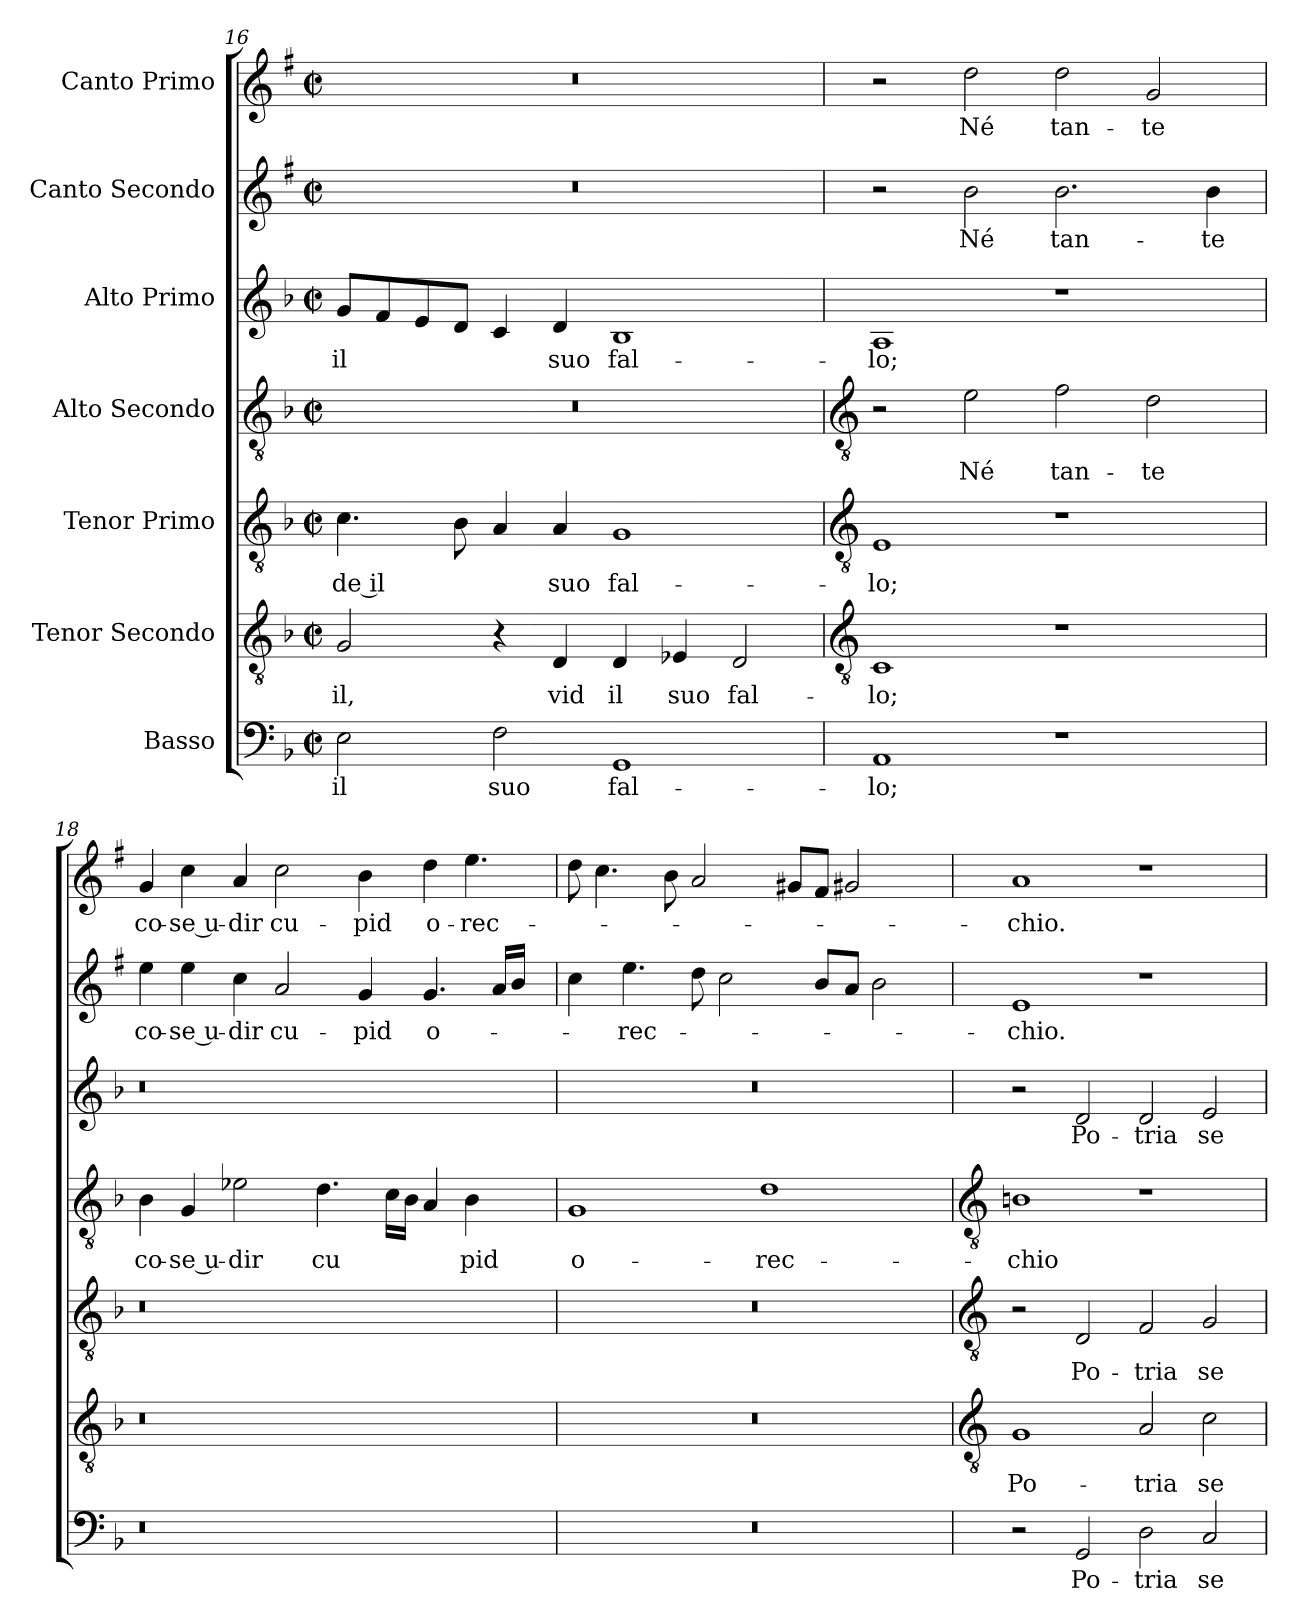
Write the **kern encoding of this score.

**kern	**text	**text	**kern	**text	**text	**kern	**text	**text	**kern	**text	**kern	**text	**text	**kern	**text	**kern	**text
*part7	*part7	*part7	*part6	*part6	*part6	*part5	*part5	*part5	*part4	*part4	*part3	*part3	*part3	*part2	*part2	*part1	*part1
*staff7	*staff7	*staff7	*staff6	*staff6	*staff6	*staff5	*staff5	*staff5	*staff4	*staff4	*staff3	*staff3	*staff3	*staff2	*staff2	*staff1	*staff1
*I"Basso	*	*	*I"Tenor Secondo	*	*	*I"Tenor Primo	*	*	*I"Alto Secondo	*	*I"Alto Primo	*	*	*I"Canto Secondo	*	*I"Canto Primo	*
*clefF4	*	*	*clefGv2	*	*	*clefGv2	*	*	*clefGv2	*	*clefG2	*	*	*clefG2	*	*clefG2	*
*	*	*	*	*	*	*	*	*	*	*	*	*	*	*ITrd1c2	*	*ITrd1c2	*
*k[b-]	*	*	*k[b-]	*	*	*k[b-]	*	*	*k[b-]	*	*k[b-]	*	*	*k[b-]	*	*k[b-]	*
*F:	*	*	*F:	*	*	*F:	*	*	*F:	*	*F:	*	*	*F:	*	*F:	*
*M4/2	*	*	*M4/2	*	*	*M4/2	*	*	*M4/2	*	*M4/2	*	*	*M4/2	*	*M4/2	*
*met(c|)	*	*	*met(c|)	*	*	*met(c|)	*	*	*met(c|)	*	*met(c|)	*	*	*met(c|)	*	*met(c|)	*
=16	=16	=16	=16	=16	=16	=16	=16	=16	=16	=16	=16	=16	=16	=16	=16	=16	=16
!	!LO:LY:b	!	!	!LO:LY:b	!	!	!LO:LY:b	!	!	!	!	!LO:LY:b	!	!	!	!	!
2E	il	.	2G	il,	.	4.c	-de il	.	0r	.	8gL	il	.	0r	.	0r	.
.	.	.	.	.	.	.	.	.	.	.	8f	.	.	.	.	.	.
.	.	.	.	.	.	.	.	.	.	.	8e	.	.	.	.	.	.
.	.	.	.	.	.	8B-	.	.	.	.	8dJ	.	.	.	.	.	.
!	!LO:LY:b	!	!	!	!	!	!	!	!	!	!	!	!	!	!	!	!
2F	suo	.	4r	.	.	4A	.	.	.	.	4c	.	.	.	.	.	.
!	!	!	!	!LO:LY:b	!	!	!LO:LY:b	!	!	!	!	!LO:LY:b	!	!	!	!	!
.	.	.	4D	vid	.	4A	suo	.	.	.	4d	suo	.	.	.	.	.
!	!LO:LY:b	!	!	!LO:LY:b	!	!	!LO:LY:b	!	!	!	!	!LO:LY:b	!	!	!	!	!
1GG	fal-	.	4D	il	.	1G	fal-	.	.	.	1B-	fal-	.	.	.	.	.
!	!	!	!	!LO:LY:b	!	!	!	!	!	!	!	!	!	!	!	!	!
.	.	.	4E-X	suo	.	.	.	.	.	.	.	.	.	.	.	.	.
!	!	!	!	!LO:LY:b	!	!	!	!	!	!	!	!	!	!	!	!	!
.	.	.	2D	fal-	.	.	.	.	.	.	.	.	.	.	.	.	.
!!LO:LB:g=z
=17	=17	=17	=17	=17	=17	=17	=17	=17	=17	=17	=17	=17	=17	=17	=17	=17	=17
*	*	*	*clefGv2	*	*	*clefGv2	*	*	*clefGv2	*	*	*	*	*	*	*	*
!	!LO:LY:b	!LO:LY:b	!	!LO:LY:b	!LO:LY:b	!	!LO:LY:b	!LO:LY:b	!	!	!	!LO:LY:b	!LO:LY:b	!	!	!	!
1AA	-lo;	.	1C	-lo;	.	1E	-lo;	.	2r	.	1A	-lo;	.	2r	.	2r	.
!	!	!	!	!	!	!	!	!	!	!LO:LY:b	!	!	!	!	!LO:LY:b	!	!LO:LY:b
.	.	.	.	.	.	.	.	.	2e	Né	.	.	.	2a	Né	2cc	Né
!	!	!	!	!	!	!	!	!	!	!LO:LY:b	!	!	!	!	!LO:LY:b	!	!LO:LY:b
1r	.	.	1r	.	.	1r	.	.	2f	tan-	1r	.	.	2.a	tan-	2cc	tan-
!	!	!	!	!	!	!	!	!	!	!LO:LY:b	!	!	!	!	!	!	!LO:LY:b
.	.	.	.	.	.	.	.	.	2d	-te	.	.	.	.	.	2f	-te
!	!	!	!	!	!	!	!	!	!	!	!	!	!	!	!LO:LY:b	!	!
.	.	.	.	.	.	.	.	.	.	.	.	.	.	4a	-te	.	.
=18	=18	=18	=18	=18	=18	=18	=18	=18	=18	=18	=18	=18	=18	=18	=18	=18	=18
!	!	!	!	!	!	!	!	!	!	!LO:LY:b	!	!	!	!	!LO:LY:b	!	!LO:LY:b
0r	.	.	0r	.	.	0r	.	.	4B-	co-	0r	.	.	4dd	co-	4f	co-
!	!	!	!	!	!	!	!	!	!	!LO:LY:b	!	!	!	!	!LO:LY:b	!	!LO:LY:b
.	.	.	.	.	.	.	.	.	4G	-se u-	.	.	.	4dd	-se u-	4b-	-se u-
!	!	!	!	!	!	!	!	!	!	!LO:LY:b	!	!	!	!	!LO:LY:b	!	!LO:LY:b
.	.	.	.	.	.	.	.	.	2e-X	-dir	.	.	.	4b-	-dir	4g	-dir
!	!	!	!	!	!	!	!	!	!	!	!	!	!	!	!LO:LY:b	!	!LO:LY:b
.	.	.	.	.	.	.	.	.	.	.	.	.	.	2g	cu-	2b-	cu-
!	!	!	!	!	!	!	!	!	!	!LO:LY:b	!	!	!	!	!	!	!
.	.	.	.	.	.	.	.	.	4.d	cu	.	.	.	.	.	.	.
!	!	!	!	!	!	!	!	!	!	!	!	!	!	!	!LO:LY:b	!	!LO:LY:b
.	.	.	.	.	.	.	.	.	.	.	.	.	.	4f	-pid	4a	-pid
.	.	.	.	.	.	.	.	.	16cLL	.	.	.	.	.	.	.	.
.	.	.	.	.	.	.	.	.	16B-JJ	.	.	.	.	.	.	.	.
!	!	!	!	!	!	!	!	!	!	!	!	!	!	!	!LO:LY:b	!	!LO:LY:b
.	.	.	.	.	.	.	.	.	4A	.	.	.	.	4.f	o-	4cc	o-
!	!	!	!	!	!	!	!	!	!	!LO:LY:b	!	!	!	!	!	!	!LO:LY:b
.	.	.	.	.	.	.	.	.	4B-	pid	.	.	.	.	.	4.dd	-rec-
.	.	.	.	.	.	.	.	.	.	.	.	.	.	16gLL	.	.	.
.	.	.	.	.	.	.	.	.	.	.	.	.	.	16aJJ	.	.	.
8ryy	.	.	8ryy	.	.	8ryy	.	.	8ryy	.	8ryy	.	.	8ryy	.	.	.
=19	=19	=19	=19	=19	=19	=19	=19	=19	=19	=19	=19	=19	=19	=19	=19	=19	=19
!	!	!	!	!	!	!	!	!	!	!LO:LY:b	!	!	!	!	!	!	!
0r	.	.	0r	.	.	0r	.	.	1G	o-	0r	.	.	4b-	.	8cc	.
.	.	.	.	.	.	.	.	.	.	.	.	.	.	.	.	4.b-	.
!	!	!	!	!	!	!	!	!	!	!	!	!	!	!	!LO:LY:b	!	!
.	.	.	.	.	.	.	.	.	.	.	.	.	.	4.dd	-rec-	.	.
.	.	.	.	.	.	.	.	.	.	.	.	.	.	.	.	8a	.
.	.	.	.	.	.	.	.	.	.	.	.	.	.	8cc	.	2g	.
.	.	.	.	.	.	.	.	.	.	.	.	.	.	2b-	.	.	.
!	!	!	!	!	!	!	!	!	!	!LO:LY:b	!	!	!	!	!	!	!
.	.	.	.	.	.	.	.	.	1d	-rec-	.	.	.	.	.	.	.
.	.	.	.	.	.	.	.	.	.	.	.	.	.	.	.	8f#XL	.
.	.	.	.	.	.	.	.	.	.	.	.	.	.	8aL	.	8eJ	.
.	.	.	.	.	.	.	.	.	.	.	.	.	.	8gJ	.	2f#X	.
.	.	.	.	.	.	.	.	.	.	.	.	.	.	2a	.	.	.
.	.	.	.	.	.	.	.	.	.	.	.	.	.	.	.	8ryy	.
!!LO:LB:g=z
=20	=20	=20	=20	=20	=20	=20	=20	=20	=20	=20	=20	=20	=20	=20	=20	=20	=20
*	*	*	*clefGv2	*	*	*clefGv2	*	*	*clefGv2	*	*	*	*	*	*	*	*
!	!	!	!	!LO:LY:b	!	!	!	!	!	!LO:LY:b	!	!	!	!	!LO:LY:b	!	!LO:LY:b
2r	.	.	1G	Po-	.	2r	.	.	1Bn	-chio	2r	.	.	1d	-chio.	1g	-chio.
!	!LO:LY:b	!	!	!	!	!	!LO:LY:b	!	!	!	!	!LO:LY:b	!	!	!	!	!
2GG	Po-	.	.	.	.	2D	Po-	.	.	.	2d	Po-	.	.	.	.	.
!	!LO:LY:b	!	!	!LO:LY:b	!	!	!LO:LY:b	!	!	!	!	!LO:LY:b	!	!	!	!	!
2D	-tria	.	2A	-tria	.	2F	-tria	.	1r	.	2d	-tria	.	1r	.	1r	.
!	!LO:LY:b	!	!	!LO:LY:b	!	!	!LO:LY:b	!	!	!	!	!LO:LY:b	!	!	!	!	!
2C	se	.	2c	se	.	2G	se	.	.	.	2e	se	.	.	.	.	.
=	=	=	=	=	=	=	=	=	=	=	=	=	=	=	=	=	=
*-	*-	*-	*-	*-	*-	*-	*-	*-	*-	*-	*-	*-	*-	*-	*-	*-	*-
